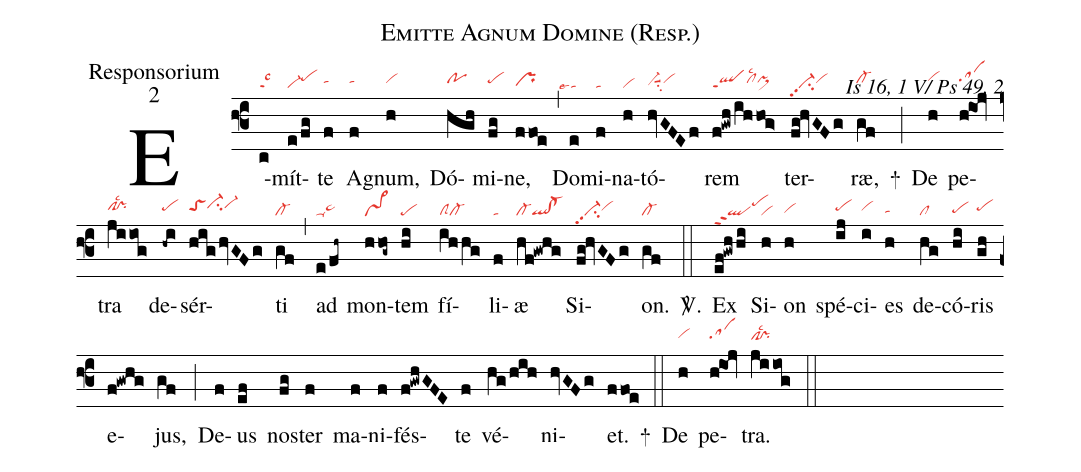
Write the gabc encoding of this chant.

name:Emitte Agnum Domine (Resp.);
office-part:Responsorium;
mode:2;
commentary:Is 16, 1 V/ Ps 49, 2;
nabc-lines:1;
%%
(f3)
E(c|talsc3)mít(e/fg|vi-pehi)te(f|tahh) A(f|tahh)gnum,(h|vihh) Dó(hgh|pohh)mi(fg|pehh)ne,(ffoe|prhg) (,)
Do(e|```talse4)mi(f|ta)na(h|vi)tó(hvGFEf|vi-hgsuu1su2vihh)rem(f!gwh/ihhog>|qlppt1clhhlsc2pi>hh) ter(fg!hvGFg|vi-pp2su2vihh)ræ,(gf|cl-hh) +(;)
De(h|vihi) pe(hiOj|sahi)tra(jiiog|clhh!prhhlsc2) de(-hi|pehh)sér(hig/hvGFg|toShhci-hivi-hi)ti(gf|cl-) (,)
ad(e/fh~|ta-ta>hh) mon(hhog~|vs>)tem(hi|pe) fí(ihhg|clScl-)li(f|ta)æ(hf!gwhg|cl-ql!cl-) Si(fg!hvGFg|vi-pp2su2vihh)on.(gf|cl-) <sp>V/</sp>.(::)
Ex(ef!gwhhi|qlppt2pehj) Si(h|vi)on(h|vihg) spé(ij|pehh)ci(i|vihh)es(h|tahg) de(hg|cl)có(hi|pehg)ris(gh|pehh) e(f!gwhg)jus,(gf) (;)
De(f)us(ef) nos(fg)ter(f) ma(f)ni(f)fés(f!gwhGFE)te(f) vé(hg/hih)ni(hvGFg)et.(ffoe) +(::)
De(h|vihi) pe(hiOj|sahi)tra.(jiiog|clhh!prhhlsc2) (::)
